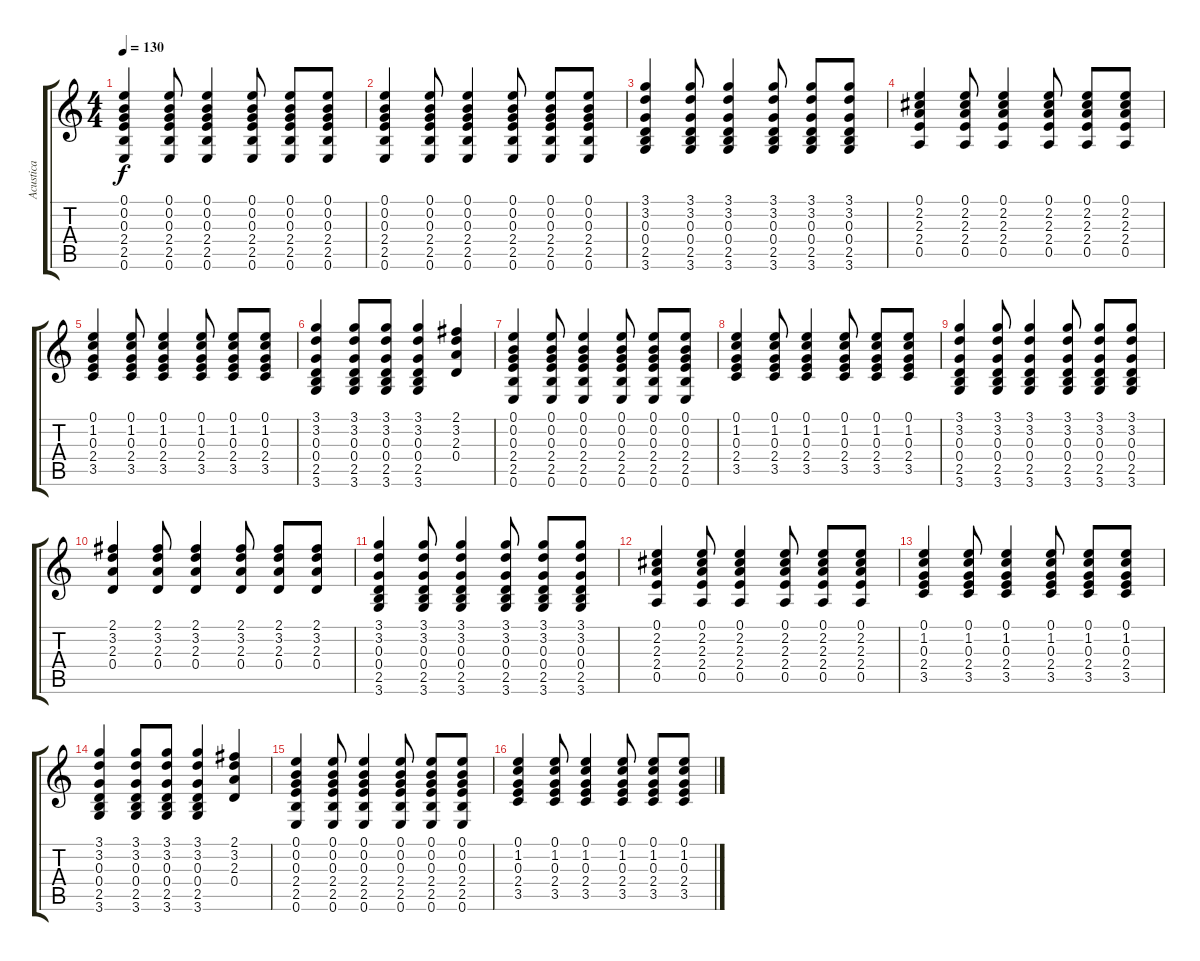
\track ("Acustica" "Acustica") {instrument acousticguitarsteel}
\staff {score tabs}
\tuning (E4 B3 G3 D3 A2 E2) {hide}
\ts (4 4)
\tempo 130
\clef g2
\ks c
(0.1 0.2 0.3 2.4 2.5 0.6).4{dy f} (0.1 0.2 0.3 2.4 2.5 0.6).8 (0.1 0.2 0.3 2.4 2.5 0.6).4 (0.1 0.2 0.3 2.4 2.5 0.6).8 (0.1 0.2 0.3 2.4 2.5 0.6).8 (0.1 0.2 0.3 2.4 2.5 0.6).8 |
(0.1 0.2 0.3 2.4 2.5 0.6).4 (0.1 0.2 0.3 2.4 2.5 0.6).8 (0.1 0.2 0.3 2.4 2.5 0.6).4 (0.1 0.2 0.3 2.4 2.5 0.6).8 (0.1 0.2 0.3 2.4 2.5 0.6).8 (0.1 0.2 0.3 2.4 2.5 0.6).8 |
(3.1 3.2 0.3 0.4 2.5 3.6).4 (3.1 3.2 0.3 0.4 2.5 3.6).8 (3.1 3.2 0.3 0.4 2.5 3.6).4 (3.1 3.2 0.3 0.4 2.5 3.6).8 (3.1 3.2 0.3 0.4 2.5 3.6).8 (3.1 3.2 0.3 0.4 2.5 3.6).8 |
(0.1 2.2 2.3 2.4 0.5).4 (0.1 2.2 2.3 2.4 0.5).8 (0.1 2.2 2.3 2.4 0.5).4 (0.1 2.2 2.3 2.4 0.5).8 (0.1 2.2 2.3 2.4 0.5).8 (0.1 2.2 2.3 2.4 0.5).8 |
(0.1 1.2 0.3 2.4 3.5).4 (0.1 1.2 0.3 2.4 3.5).8 (0.1 1.2 0.3 2.4 3.5).4 (0.1 1.2 0.3 2.4 3.5).8 (0.1 1.2 0.3 2.4 3.5).8 (0.1 1.2 0.3 2.4 3.5).8 |
(3.1 3.2 0.3 0.4 2.5 3.6).4 (3.1 3.2 0.3 0.4 2.5 3.6).8 (3.1 3.2 0.3 0.4 2.5 3.6).8 (3.1 3.2 0.3 0.4 2.5 3.6).4 (2.1 3.2 2.3 0.4).4 |
(0.1 0.2 0.3 2.4 2.5 0.6).4 (0.1 0.2 0.3 2.4 2.5 0.6).8 (0.1 0.2 0.3 2.4 2.5 0.6).4 (0.1 0.2 0.3 2.4 2.5 0.6).8 (0.1 0.2 0.3 2.4 2.5 0.6).8 (0.1 0.2 0.3 2.4 2.5 0.6).8 |
(0.1 1.2 0.3 2.4 3.5).4 (0.1 1.2 0.3 2.4 3.5).8 (0.1 1.2 0.3 2.4 3.5).4 (0.1 1.2 0.3 2.4 3.5).8 (0.1 1.2 0.3 2.4 3.5).8 (0.1 1.2 0.3 2.4 3.5).8 |
(3.1 3.2 0.3 0.4 2.5 3.6).4 (3.1 3.2 0.3 0.4 2.5 3.6).8 (3.1 3.2 0.3 0.4 2.5 3.6).4 (3.1 3.2 0.3 0.4 2.5 3.6).8 (3.1 3.2 0.3 0.4 2.5 3.6).8 (3.1 3.2 0.3 0.4 2.5 3.6).8 |
(2.1 3.2 2.3 0.4).4 (2.1 3.2 2.3 0.4).8 (2.1 3.2 2.3 0.4).4 (2.1 3.2 2.3 0.4).8 (2.1 3.2 2.3 0.4).8 (2.1 3.2 2.3 0.4).8 |
(3.1 3.2 0.3 0.4 2.5 3.6).4 (3.1 3.2 0.3 0.4 2.5 3.6).8 (3.1 3.2 0.3 0.4 2.5 3.6).4 (3.1 3.2 0.3 0.4 2.5 3.6).8 (3.1 3.2 0.3 0.4 2.5 3.6).8 (3.1 3.2 0.3 0.4 2.5 3.6).8 |
(0.1 2.2 2.3 2.4 0.5).4 (0.1 2.2 2.3 2.4 0.5).8 (0.1 2.2 2.3 2.4 0.5).4 (0.1 2.2 2.3 2.4 0.5).8 (0.1 2.2 2.3 2.4 0.5).8 (0.1 2.2 2.3 2.4 0.5).8 |
(0.1 1.2 0.3 2.4 3.5).4 (0.1 1.2 0.3 2.4 3.5).8 (0.1 1.2 0.3 2.4 3.5).4 (0.1 1.2 0.3 2.4 3.5).8 (0.1 1.2 0.3 2.4 3.5).8 (0.1 1.2 0.3 2.4 3.5).8 |
(3.1 3.2 0.3 0.4 2.5 3.6).4 (3.1 3.2 0.3 0.4 2.5 3.6).8 (3.1 3.2 0.3 0.4 2.5 3.6).8 (3.1 3.2 0.3 0.4 2.5 3.6).4 (2.1 3.2 2.3 0.4).4 |
(0.1 0.2 0.3 2.4 2.5 0.6).4 (0.1 0.2 0.3 2.4 2.5 0.6).8 (0.1 0.2 0.3 2.4 2.5 0.6).4 (0.1 0.2 0.3 2.4 2.5 0.6).8 (0.1 0.2 0.3 2.4 2.5 0.6).8 (0.1 0.2 0.3 2.4 2.5 0.6).8 |
(0.1 1.2 0.3 2.4 3.5).4 (0.1 1.2 0.3 2.4 3.5).8 (0.1 1.2 0.3 2.4 3.5).4 (0.1 1.2 0.3 2.4 3.5).8 (0.1 1.2 0.3 2.4 3.5).8 (0.1 1.2 0.3 2.4 3.5).8
